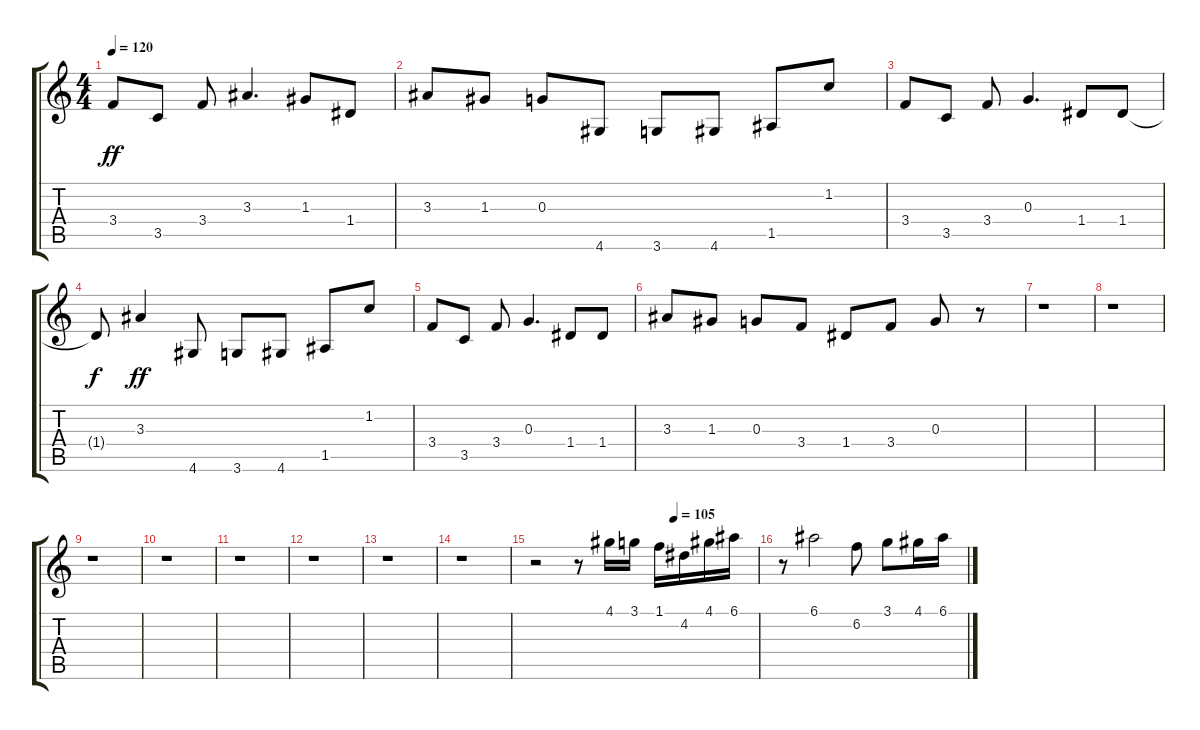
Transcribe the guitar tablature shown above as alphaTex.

\track "" {instrument distortionguitar}
\staff {score tabs}
\tuning (E4 B3 G3 D3 A2 E2) {hide}
\ts (4 4)
\tempo 120
\clef g2
\ks c
3.4.8{dy ff} 3.5.8 3.4.8 3.3.4{d} 1.3.8 1.4.8 |
3.3.8 1.3.8 0.3.8 4.6.8 3.6.8 4.6.8 1.5.8 1.2.8 |
3.4.8 3.5.8 3.4.8 0.3.4{d} 1.4.8 1.4.8 |
1.4{t}.8{dy f} 3.3.4{dy ff} 4.6.8 3.6.8 4.6.8 1.5.8 1.2.8 |
3.4.8 3.5.8 3.4.8 0.3.4{d} 1.4.8 1.4.8 |
3.3.8 1.3.8 0.3.8 3.4.8 1.4.8 3.4.8 0.3.8 r.8 |
r.1 |
r.1 |
r.1 |
r.1 |
r.1 |
r.1 |
r.1 |
r.1 |
\tempo (105 0.625)
r.2 r.8 4.1.16 3.1.16 1.1.16 4.2.16 4.1.16 6.1.16 |
r.8 6.1.2 6.2.8 3.1.8 4.1.16 6.1.16
